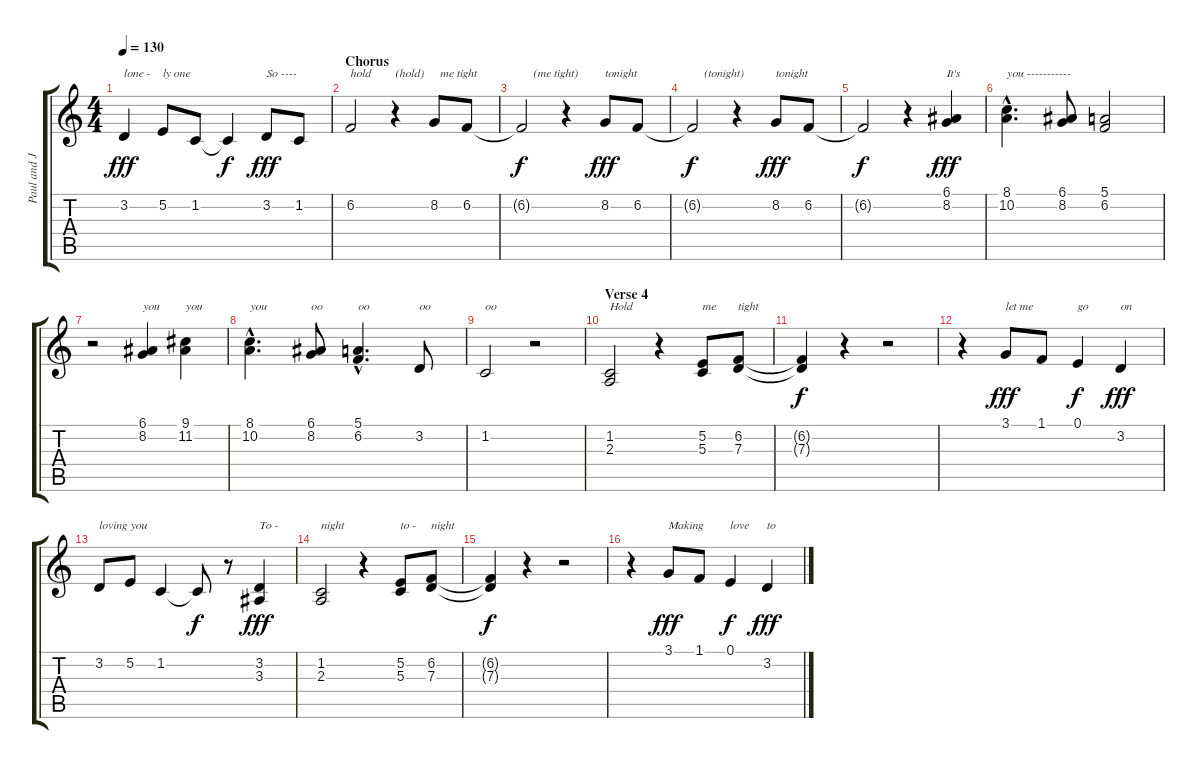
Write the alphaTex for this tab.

\track ("Paul and John" "Paul and J") {instrument synthbrass1}
\staff {score tabs}
\tuning (E4 B3 G3 D3 A2 E2) {hide}
\ts (4 4)
\tempo 130
\clef g2
\ks c
3.2.4{txt "lone -" dy fff} 5.2.8{txt "ly one"} 1.2.8 1.2{t}.4{dy f} 3.2.8{txt "So ----" dy fff} 1.2.8 |
\section ("" "Chorus")
6.2.2{txt "hold"} r.4{txt "(hold)"} 8.2.8{txt "  me tight"} 6.2.8 |
6.2{t}.2{txt "    (me tight)" dy f} r.4 8.2.8{txt "tonight" dy fff} 6.2.8 |
6.2{t}.2{txt "    (tonight)" dy f} r.4 8.2.8{txt "tonight" dy fff} 6.2.8 |
6.2{t}.2{dy f} r.4 (6.1 8.2).4{txt "It's" dy fff} |
(8.1{hac} 10.2{hac}).4{d txt "you -----------"} (6.1 8.2).8 (5.1 6.2).2 |
r.2 (6.1 8.2).4{txt "you"} (9.1 11.2).4{txt "you"} |
(8.1{hac} 10.2{hac}).4{d txt "you"} (6.1 8.2).8{txt "oo"} (5.1{hac} 6.2{hac}).4{d txt "oo"} 3.2.8{txt "oo"} |
1.2.2{txt "oo"} r.2 |
\section ("" "Verse 4")
(1.2 2.3).2{txt "Hold"} r.4 (5.2 5.3).8{txt "me"} (6.2 7.3).8{txt "tight"} |
(6.2{t} 7.3{t}).4{dy f} r.4 r.2 |
r.4 3.1.8{txt "let me" dy fff} 1.1.8 0.1.4{txt "go" dy f} 3.2.4{txt "on" dy fff} |
3.2.8{txt "loving you"} 5.2.8 1.2.4 1.2{t}.8{dy f} r.8 (3.2 3.3).4{txt "To -" dy fff} |
(1.2 2.3).2{txt "night"} r.4 (5.2 5.3).8{txt "to -"} (6.2 7.3).8{txt "night"} |
(6.2{t} 7.3{t}).4{dy f} r.4 r.2 |
r.4 3.1.8{txt "Making" dy fff} 1.1.8 0.1.4{txt "love" dy f} 3.2.4{txt "to" dy fff}
